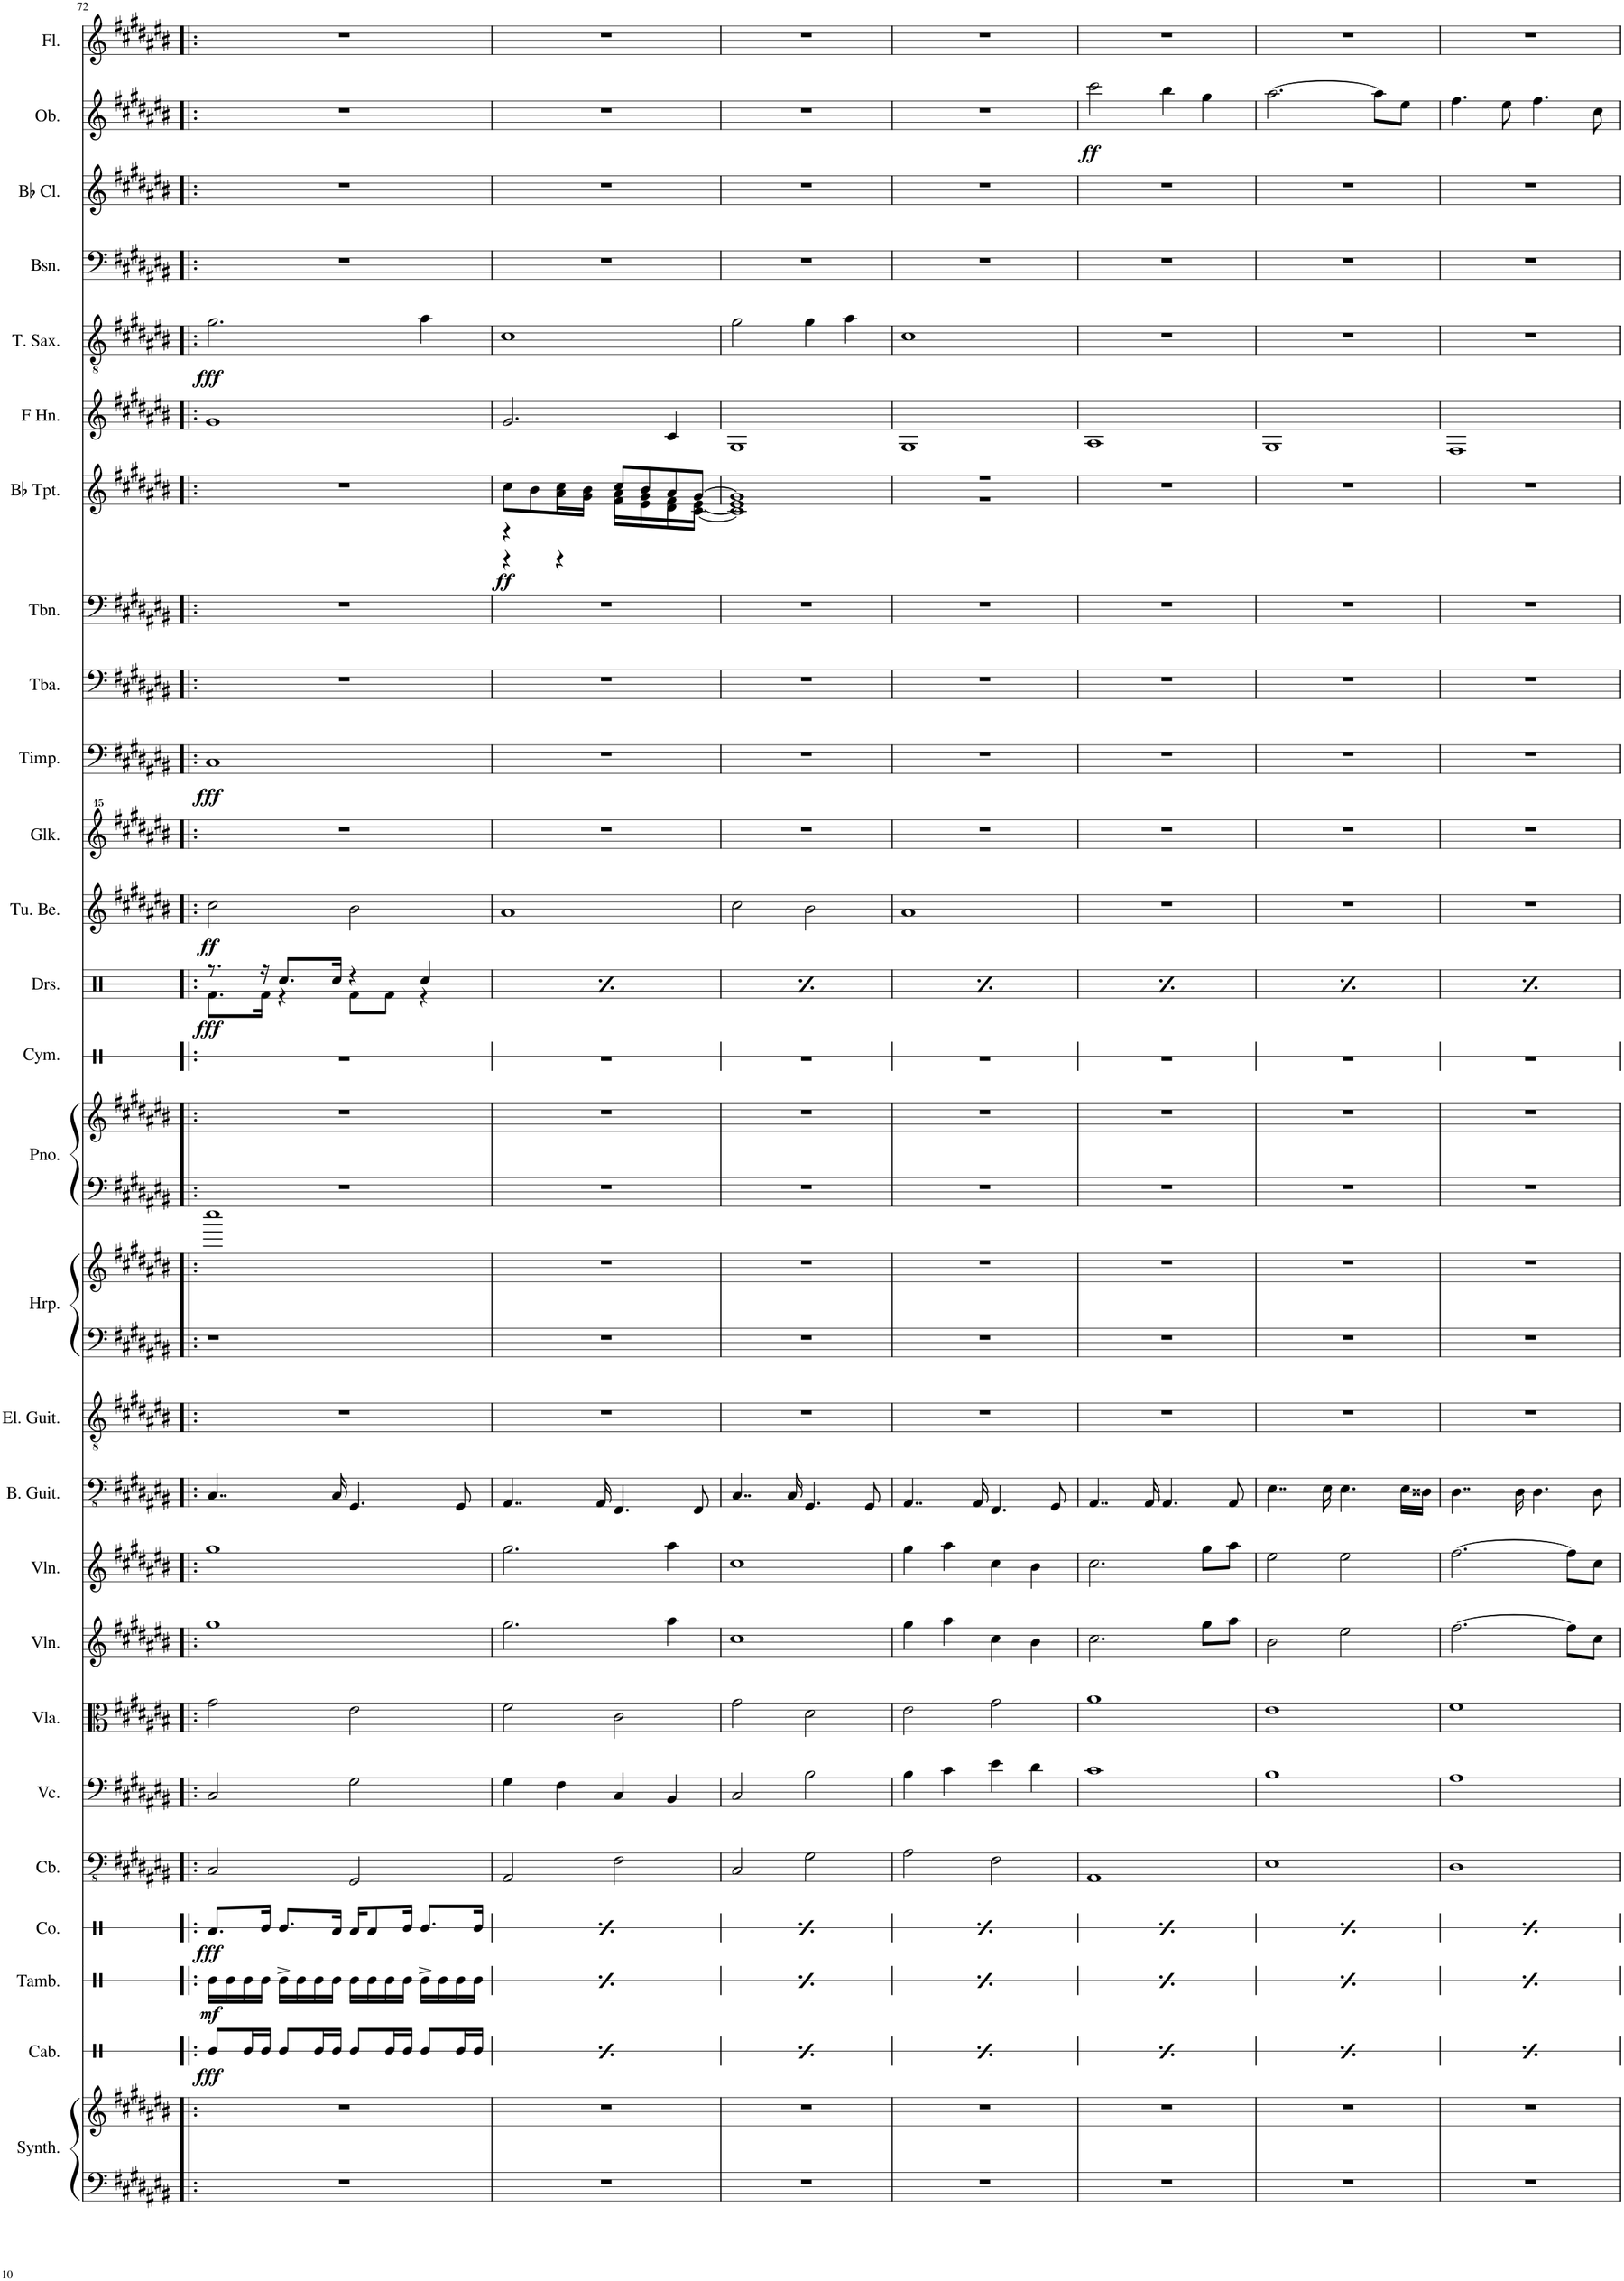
**kern	**kern	**kern	**dynam	**kern	**dynam	**kern	**dynam	**kern	**kern	**kern	**kern	**kern	**kern	**kern	**kern	**kern	**kern	**kern	**kern	**kern	**dynam	**kern	**dynam	**kern	**kern	**dynam	**kern	**kern	**kern	**dynam	**kern	**kern	**dynam	**kern	**kern	**kern	**dynam	**kern
*part27	*part27	*part26	*part26	*part25	*part25	*part24	*part24	*part23	*part22	*part21	*part20	*part19	*part18	*part17	*part16	*part16	*part15	*part15	*part14	*part13	*part13	*part12	*part12	*part11	*part10	*part10	*part9	*part8	*part7	*part7	*part6	*part5	*part5	*part4	*part3	*part2	*part2	*part1
*staff30	*staff29	*staff28	*staff28	*staff27	*staff27	*staff26	*staff26	*staff25	*staff24	*staff23	*staff22	*staff21	*staff20	*staff19	*staff18	*staff17	*staff16	*staff15	*staff14	*staff13	*staff13	*staff12	*staff12	*staff11	*staff10	*staff10	*staff9	*staff8	*staff7	*staff7	*staff6	*staff5	*staff5	*staff4	*staff3	*staff2	*staff2	*staff1
*I"Warm Synthesizer	*	*I"Cabasa	*	*I"Tambourine	*	*I"Congas	*	*I"Contrabass	*I"Violoncello	*I"Viola	*I"Violin	*I"Violin	*I"Bass Guitar	*I"Electric Guitar	*I"Harp	*	*I"Piano	*	*I"Cymbal	*I"Drumset	*	*I"Tubular Bells	*	*I"Glockenspiel	*I"Timpani	*	*I"Tuba	*I"Trombone	*I"Bb Trumpet	*	*I"Horn in F	*I"Tenor Saxophone	*	*I"Bassoon	*I"Bb Clarinet	*I"Oboe	*	*I"Flute
*I'Synth.	*	*I'Cab.	*	*I'Tamb.	*	*I'Co.	*	*I'Cb.	*I'Vc.	*I'Vla.	*I'Vln.	*I'Vln.	*I'B. Guit.	*I'El. Guit.	*I'Hrp.	*	*I'Pno.	*	*I'Cym.	*I'Drs.	*	*I'Tu. Be.	*	*I'Glk.	*I'Timp.	*	*I'Tba.	*I'Tbn.	*I'Bb Tpt.	*	*	*I'T. Sax.	*	*I'Bsn.	*I'Bb Cl.	*I'Ob.	*	*I'Fl.
!!LO:PB:g=z
*clefF4	*clefG2	*clefX	*	*clefX	*	*clefX	*	*clefFv4	*clefF4	*clefC3	*clefG2	*clefG2	*clefFv4	*clefGv2	*clefF4	*clefG2	*clefF4	*clefG2	*clefX	*clefX	*	*clefG2	*	*clefG^^2	*clefF4	*	*clefF4	*clefF4	*clefG2	*	*clefG2	*clefGv2	*	*clefF4	*clefG2	*clefG2	*	*clefG2
*	*	*	*	*	*	*	*	*	*	*	*	*	*	*	*	*	*	*	*	*	*	*	*	*	*	*	*	*	*ITrd1c2	*	*ITrd4c7	*ITrd8c14	*	*	*ITrd1c2	*	*	*
*k[f#c#g#d#a#e#b#]	*k[f#c#g#d#a#e#b#]	*k[]	*	*k[]	*	*k[]	*	*k[f#c#g#d#a#e#b#]	*k[f#c#g#d#a#e#b#]	*k[f#c#g#d#a#e#b#]	*k[f#c#g#d#a#e#b#]	*k[f#c#g#d#a#e#b#]	*k[f#c#g#d#a#e#b#]	*k[f#c#g#d#a#e#b#]	*k[f#c#g#d#a#e#b#]	*k[f#c#g#d#a#e#b#]	*k[f#c#g#d#a#e#b#]	*k[f#c#g#d#a#e#b#]	*k[]	*k[]	*	*k[f#c#g#d#a#e#b#]	*	*k[f#c#g#d#a#e#b#]	*k[f#c#g#d#a#e#b#]	*	*k[f#c#g#d#a#e#b#]	*k[f#c#g#d#a#e#b#]	*k[f#c#g#d#a#e#b#]	*	*k[f#c#g#d#a#e#b#]	*k[f#c#g#d#a#e#b#]	*	*k[f#c#g#d#a#e#b#]	*k[f#c#g#d#a#e#b#]	*k[f#c#g#d#a#e#b#]	*	*k[f#c#g#d#a#e#b#]
*M4/4	*M4/4	*M4/4	*	*M4/4	*	*M4/4	*	*M4/4	*M4/4	*M4/4	*M4/4	*M4/4	*M4/4	*M4/4	*M4/4	*M4/4	*M4/4	*M4/4	*M4/4	*M4/4	*	*M4/4	*	*M4/4	*M4/4	*	*M4/4	*M4/4	*M4/4	*	*M4/4	*M4/4	*	*M4/4	*M4/4	*M4/4	*	*M4/4
=72!|:	=72!|:	=72!|:	=72!|:	=72!|:	=72!|:	=72!|:	=72!|:	=72!|:	=72!|:	=72!|:	=72!|:	=72!|:	=72!|:	=72!|:	=72!|:	=72!|:	=72!|:	=72!|:	=72!|:	=72!|:	=72!|:	=72!|:	=72!|:	=72!|:	=72!|:	=72!|:	=72!|:	=72!|:	=72!|:	=72!|:	=72!|:	=72!|:	=72!|:	=72!|:	=72!|:	=72!|:	=72!|:	=72!|:
*	*	*	*	*	*	*	*	*	*	*	*	*	*	*	*	*	*	*	*	*^	*	*	*	*	*	*	*	*	*	*	*	*	*	*	*	*	*	*
!	!	!	!LO:DY:b	!	!LO:DY:b	!	!LO:DY:b	!	!	!	!	!	!	!	!	!	!	!	!	!	!	!LO:DY:b	!	!LO:DY:b	!	!	!LO:DY:b	!	!	!	!	!	!	!LO:DY:b	!	!	!	!	!
1r	1r	8Re/L	fff	16Re\LL	mf	8.Rd/L	fff	2CC#/	2C#/	2g#\	1gg#	1gg#	4..CC#/	1r	1r	1cccc#	1r	1r	1r	8.r	8.Rf\L	fff	2cc#\	ff	1r	1C#	fff	1r	1r	1r	.	1g#	2.g#\	fff	1r	1r	1r	.	1r
.	.	.	.	16Re\	.	.	.	.	.	.	.	.	.	.	.	.	.	.	.	.	.	.	.	.	.	.	.	.	.	.	.	.	.	.	.	.	.	.	.
.	.	16Re/L	.	16Re\	.	.	.	.	.	.	.	.	.	.	.	.	.	.	.	.	.	.	.	.	.	.	.	.	.	.	.	.	.	.	.	.	.	.	.
.	.	16Re/JJ	.	16Re\JJ	.	16Re/Jk	.	.	.	.	.	.	.	.	.	.	.	.	.	16r	16Rf\Jk	.	.	.	.	.	.	.	.	.	.	.	.	.	.	.	.	.	.
.	.	8Re/L	.	16Re^\LL	.	8.Re/L	.	.	.	.	.	.	.	.	.	.	.	.	.	8.Rcc/L	4r	.	.	.	.	.	.	.	.	.	.	.	.	.	.	.	.	.	.
.	.	.	.	16Re\	.	.	.	.	.	.	.	.	.	.	.	.	.	.	.	.	.	.	.	.	.	.	.	.	.	.	.	.	.	.	.	.	.	.	.
.	.	16Re/L	.	16Re\	.	.	.	.	.	.	.	.	.	.	.	.	.	.	.	.	.	.	.	.	.	.	.	.	.	.	.	.	.	.	.	.	.	.	.
.	.	16Re/JJ	.	16Re\JJ	.	16Rd/Jk	.	.	.	.	.	.	16CC#/	.	.	.	.	.	.	16Rcc/Jk	.	.	.	.	.	.	.	.	.	.	.	.	.	.	.	.	.	.	.
.	.	8Re/L	.	16Re\LL	.	16Rd/KL	.	2GGG#/	2G#\	2e#\	.	.	4.GGG#/	.	.	.	.	.	.	4r	8Rf\L	.	2b#\	.	.	.	.	.	.	.	.	.	.	.	.	.	.	.	.
.	.	.	.	16Re\	.	8Rd/	.	.	.	.	.	.	.	.	.	.	.	.	.	.	.	.	.	.	.	.	.	.	.	.	.	.	.	.	.	.	.	.	.
.	.	16Re/L	.	16Re\	.	.	.	.	.	.	.	.	.	.	.	.	.	.	.	.	8Rf\J	.	.	.	.	.	.	.	.	.	.	.	.	.	.	.	.	.	.
.	.	16Re/JJ	.	16Re\JJ	.	16Re/Jk	.	.	.	.	.	.	.	.	.	.	.	.	.	.	.	.	.	.	.	.	.	.	.	.	.	.	.	.	.	.	.	.	.
.	.	8Re/L	.	16Re^\LL	.	8.Re/L	.	.	.	.	.	.	.	.	.	.	.	.	.	4Rcc/	4r	.	.	.	.	.	.	.	.	.	.	.	4a#\	.	.	.	.	.	.
.	.	.	.	16Re\	.	.	.	.	.	.	.	.	.	.	.	.	.	.	.	.	.	.	.	.	.	.	.	.	.	.	.	.	.	.	.	.	.	.	.
.	.	16Re/L	.	16Re\	.	.	.	.	.	.	.	.	8GGG#/	.	.	.	.	.	.	.	.	.	.	.	.	.	.	.	.	.	.	.	.	.	.	.	.	.	.
.	.	16Re/JJ	.	16Re\JJ	.	16Re/Jk	.	.	.	.	.	.	.	.	.	.	.	.	.	.	.	.	.	.	.	.	.	.	.	.	.	.	.	.	.	.	.	.	.
=73	=73	=73	=73	=73	=73	=73	=73	=73	=73	=73	=73	=73	=73	=73	=73	=73	=73	=73	=73	=73	=73	=73	=73	=73	=73	=73	=73	=73	=73	=73	=73	=73	=73	=73	=73	=73	=73	=73	=73
*	*	*	*	*	*	*	*	*	*	*	*	*	*	*	*	*	*	*	*	*	*	*	*	*	*	*	*	*	*	*^	*	*	*	*	*	*	*	*	*
*	*	*	*	*	*	*	*	*	*	*	*	*	*	*	*	*	*	*	*	*	*	*	*	*	*	*	*	*	*	*	*^	*	*	*	*	*	*	*	*	*
!	!	!	!LO:DY:b	!	!LO:DY:b	!	!LO:DY:b	!	!	!	!	!	!	!	!	!	!	!	!	!	!	!LO:DY:b	!	!	!	!	!	!	!	!	!	!	!LO:DY:b	!	!	!	!	!	!	!	!
1r	1r	8Re/L	fff	16Re\LL	mf	8.Rd/L	fff	2AAA#/	4G#\	2f#\	2.gg#\	2.gg#\	4..AAA#/	1r	1r	1r	1r	1r	1r	8.r	8.Rf\L	fff	1a#	.	1r	1r	.	1r	1r	8cc#\L	4r	4r	ff	2.g#/	1c#	.	1r	1r	1r	.	1r
.	.	.	.	16Re\	.	.	.	.	.	.	.	.	.	.	.	.	.	.	.	.	.	.	.	.	.	.	.	.	.	.	.	.	.	.	.	.	.	.	.	.	.
.	.	16Re/L	.	16Re\	.	.	.	.	.	.	.	.	.	.	.	.	.	.	.	.	.	.	.	.	.	.	.	.	.	8b#\	.	.	.	.	.	.	.	.	.	.	.
.	.	16Re/JJ	.	16Re\JJ	.	16Re/Jk	.	.	.	.	.	.	.	.	.	.	.	.	.	16r	16Rf\Jk	.	.	.	.	.	.	.	.	.	.	.	.	.	.	.	.	.	.	.	.
.	.	8Re/L	.	16Re^\LL	.	8.Re/L	.	.	4F#\	.	.	.	.	.	.	.	.	.	.	8.Rcc/L	4r	.	.	.	.	.	.	.	.	8a#\	8cc#\L	4r	.	.	.	.	.	.	.	.	.
.	.	.	.	16Re\	.	.	.	.	.	.	.	.	.	.	.	.	.	.	.	.	.	.	.	.	.	.	.	.	.	.	.	.	.	.	.	.	.	.	.	.	.
.	.	16Re/L	.	16Re\	.	.	.	.	.	.	.	.	.	.	.	.	.	.	.	.	.	.	.	.	.	.	.	.	.	8g#\J	8b#\J	.	.	.	.	.	.	.	.	.	.
.	.	16Re/JJ	.	16Re\JJ	.	16Rd/Jk	.	.	.	.	.	.	16AAA#/	.	.	.	.	.	.	16Rcc/Jk	.	.	.	.	.	.	.	.	.	.	.	.	.	.	.	.	.	.	.	.	.
.	.	8Re/L	.	16Re\LL	.	16Rd/KL	.	2FF#\	4C#/	2c#\	.	.	4.FFF#/	.	.	.	.	.	.	4r	8Rf\L	.	.	.	.	.	.	.	.	8f#\L	8a#\L	8cc#/L	.	.	.	.	.	.	.	.	.
.	.	.	.	16Re\	.	8Rd/	.	.	.	.	.	.	.	.	.	.	.	.	.	.	.	.	.	.	.	.	.	.	.	.	.	.	.	.	.	.	.	.	.	.	.
.	.	16Re/L	.	16Re\	.	.	.	.	.	.	.	.	.	.	.	.	.	.	.	.	8Rf\J	.	.	.	.	.	.	.	.	8e#\	8g#\	8b#/	.	.	.	.	.	.	.	.	.
.	.	16Re/JJ	.	16Re\JJ	.	16Re/Jk	.	.	.	.	.	.	.	.	.	.	.	.	.	.	.	.	.	.	.	.	.	.	.	.	.	.	.	.	.	.	.	.	.	.	.
.	.	8Re/L	.	16Re^\LL	.	8.Re/L	.	.	4BB#/	.	4aa#\	4aa#\	.	.	.	.	.	.	.	4Rcc/	4r	.	.	.	.	.	.	.	.	8d#\	8f#\	8a#/	.	4c#/	.	.	.	.	.	.	.
.	.	.	.	16Re\	.	.	.	.	.	.	.	.	.	.	.	.	.	.	.	.	.	.	.	.	.	.	.	.	.	.	.	.	.	.	.	.	.	.	.	.	.
.	.	16Re/L	.	16Re\	.	.	.	.	.	.	.	.	8FFF#/	.	.	.	.	.	.	.	.	.	.	.	.	.	.	.	.	[8c#\J	[8e#\J	[8g#/J	.	.	.	.	.	.	.	.	.
.	.	16Re/JJ	.	16Re\JJ	.	16Re/Jk	.	.	.	.	.	.	.	.	.	.	.	.	.	.	.	.	.	.	.	.	.	.	.	.	.	.	.	.	.	.	.	.	.	.	.
=74	=74	=74	=74	=74	=74	=74	=74	=74	=74	=74	=74	=74	=74	=74	=74	=74	=74	=74	=74	=74	=74	=74	=74	=74	=74	=74	=74	=74	=74	=74	=74	=74	=74	=74	=74	=74	=74	=74	=74	=74	=74
!	!	!	!LO:DY:b	!	!LO:DY:b	!	!LO:DY:b	!	!	!	!	!	!	!	!	!	!	!	!	!	!	!LO:DY:b	!	!	!	!	!	!	!	!	!	!	!	!	!	!	!	!	!	!	!
1r	1r	8Re/L	fff	16Re\LL	mf	8.Rd/L	fff	2CC#/	2C#/	2g#\	1cc#	1cc#	4..CC#/	1r	1r	1r	1r	1r	1r	8.r	8.Rf\L	fff	2cc#\	.	1r	1r	.	1r	1r	1c#]	1e#]	1g#]	.	1G#	2g#\	.	1r	1r	1r	.	1r
.	.	.	.	16Re\	.	.	.	.	.	.	.	.	.	.	.	.	.	.	.	.	.	.	.	.	.	.	.	.	.	.	.	.	.	.	.	.	.	.	.	.	.
.	.	16Re/L	.	16Re\	.	.	.	.	.	.	.	.	.	.	.	.	.	.	.	.	.	.	.	.	.	.	.	.	.	.	.	.	.	.	.	.	.	.	.	.	.
.	.	16Re/JJ	.	16Re\JJ	.	16Re/Jk	.	.	.	.	.	.	.	.	.	.	.	.	.	16r	16Rf\Jk	.	.	.	.	.	.	.	.	.	.	.	.	.	.	.	.	.	.	.	.
.	.	8Re/L	.	16Re^\LL	.	8.Re/L	.	.	.	.	.	.	.	.	.	.	.	.	.	8.Rcc/L	4r	.	.	.	.	.	.	.	.	.	.	.	.	.	.	.	.	.	.	.	.
.	.	.	.	16Re\	.	.	.	.	.	.	.	.	.	.	.	.	.	.	.	.	.	.	.	.	.	.	.	.	.	.	.	.	.	.	.	.	.	.	.	.	.
.	.	16Re/L	.	16Re\	.	.	.	.	.	.	.	.	.	.	.	.	.	.	.	.	.	.	.	.	.	.	.	.	.	.	.	.	.	.	.	.	.	.	.	.	.
.	.	16Re/JJ	.	16Re\JJ	.	16Rd/Jk	.	.	.	.	.	.	16CC#/	.	.	.	.	.	.	16Rcc/Jk	.	.	.	.	.	.	.	.	.	.	.	.	.	.	.	.	.	.	.	.	.
.	.	8Re/L	.	16Re\LL	.	16Rd/KL	.	2GG#\	2B#\	2d#\	.	.	4.GGG#/	.	.	.	.	.	.	4r	8Rf\L	.	2b#\	.	.	.	.	.	.	.	.	.	.	.	4g#\	.	.	.	.	.	.
.	.	.	.	16Re\	.	8Rd/	.	.	.	.	.	.	.	.	.	.	.	.	.	.	.	.	.	.	.	.	.	.	.	.	.	.	.	.	.	.	.	.	.	.	.
.	.	16Re/L	.	16Re\	.	.	.	.	.	.	.	.	.	.	.	.	.	.	.	.	8Rf\J	.	.	.	.	.	.	.	.	.	.	.	.	.	.	.	.	.	.	.	.
.	.	16Re/JJ	.	16Re\JJ	.	16Re/Jk	.	.	.	.	.	.	.	.	.	.	.	.	.	.	.	.	.	.	.	.	.	.	.	.	.	.	.	.	.	.	.	.	.	.	.
.	.	8Re/L	.	16Re^\LL	.	8.Re/L	.	.	.	.	.	.	.	.	.	.	.	.	.	4Rcc/	4r	.	.	.	.	.	.	.	.	.	.	.	.	.	4a#\	.	.	.	.	.	.
.	.	.	.	16Re\	.	.	.	.	.	.	.	.	.	.	.	.	.	.	.	.	.	.	.	.	.	.	.	.	.	.	.	.	.	.	.	.	.	.	.	.	.
.	.	16Re/L	.	16Re\	.	.	.	.	.	.	.	.	8GGG#/	.	.	.	.	.	.	.	.	.	.	.	.	.	.	.	.	.	.	.	.	.	.	.	.	.	.	.	.
.	.	16Re/JJ	.	16Re\JJ	.	16Re/Jk	.	.	.	.	.	.	.	.	.	.	.	.	.	.	.	.	.	.	.	.	.	.	.	.	.	.	.	.	.	.	.	.	.	.	.
*	*	*	*	*	*	*	*	*	*	*	*	*	*	*	*	*	*	*	*	*	*	*	*	*	*	*	*	*	*	*	*v	*v	*	*	*	*	*	*	*	*	*
=75	=75	=75	=75	=75	=75	=75	=75	=75	=75	=75	=75	=75	=75	=75	=75	=75	=75	=75	=75	=75	=75	=75	=75	=75	=75	=75	=75	=75	=75	=75	=75	=75	=75	=75	=75	=75	=75	=75	=75	=75
!	!	!	!LO:DY:b	!	!LO:DY:b	!	!LO:DY:b	!	!	!	!	!	!	!	!	!	!	!	!	!	!	!LO:DY:b	!	!	!	!	!	!	!	!	!	!	!	!	!	!	!	!	!	!
1r	1r	8Re/L	fff	16Re\LL	mf	8.Rd/L	fff	2AA#\	4B#\	2e#\	4gg#\	4gg#\	4..AAA#/	1r	1r	1r	1r	1r	1r	8.r	8.Rf\L	fff	1a#	.	1r	1r	.	1r	1r	1r	1r	.	1G#	1c#	.	1r	1r	1r	.	1r
.	.	.	.	16Re\	.	.	.	.	.	.	.	.	.	.	.	.	.	.	.	.	.	.	.	.	.	.	.	.	.	.	.	.	.	.	.	.	.	.	.	.
.	.	16Re/L	.	16Re\	.	.	.	.	.	.	.	.	.	.	.	.	.	.	.	.	.	.	.	.	.	.	.	.	.	.	.	.	.	.	.	.	.	.	.	.
.	.	16Re/JJ	.	16Re\JJ	.	16Re/Jk	.	.	.	.	.	.	.	.	.	.	.	.	.	16r	16Rf\Jk	.	.	.	.	.	.	.	.	.	.	.	.	.	.	.	.	.	.	.
.	.	8Re/L	.	16Re^\LL	.	8.Re/L	.	.	4c#\	.	4aa#\	4aa#\	.	.	.	.	.	.	.	8.Rcc/L	4r	.	.	.	.	.	.	.	.	.	.	.	.	.	.	.	.	.	.	.
.	.	.	.	16Re\	.	.	.	.	.	.	.	.	.	.	.	.	.	.	.	.	.	.	.	.	.	.	.	.	.	.	.	.	.	.	.	.	.	.	.	.
.	.	16Re/L	.	16Re\	.	.	.	.	.	.	.	.	.	.	.	.	.	.	.	.	.	.	.	.	.	.	.	.	.	.	.	.	.	.	.	.	.	.	.	.
.	.	16Re/JJ	.	16Re\JJ	.	16Rd/Jk	.	.	.	.	.	.	16AAA#/	.	.	.	.	.	.	16Rcc/Jk	.	.	.	.	.	.	.	.	.	.	.	.	.	.	.	.	.	.	.	.
.	.	8Re/L	.	16Re\LL	.	16Rd/KL	.	2FF#\	4e#\	2g#\	4cc#\	4cc#\	4.FFF#/	.	.	.	.	.	.	4r	8Rf\L	.	.	.	.	.	.	.	.	.	.	.	.	.	.	.	.	.	.	.
.	.	.	.	16Re\	.	8Rd/	.	.	.	.	.	.	.	.	.	.	.	.	.	.	.	.	.	.	.	.	.	.	.	.	.	.	.	.	.	.	.	.	.	.
.	.	16Re/L	.	16Re\	.	.	.	.	.	.	.	.	.	.	.	.	.	.	.	.	8Rf\J	.	.	.	.	.	.	.	.	.	.	.	.	.	.	.	.	.	.	.
.	.	16Re/JJ	.	16Re\JJ	.	16Re/Jk	.	.	.	.	.	.	.	.	.	.	.	.	.	.	.	.	.	.	.	.	.	.	.	.	.	.	.	.	.	.	.	.	.	.
.	.	8Re/L	.	16Re^\LL	.	8.Re/L	.	.	4d#\	.	4b#\	4b#\	.	.	.	.	.	.	.	4Rcc/	4r	.	.	.	.	.	.	.	.	.	.	.	.	.	.	.	.	.	.	.
.	.	.	.	16Re\	.	.	.	.	.	.	.	.	.	.	.	.	.	.	.	.	.	.	.	.	.	.	.	.	.	.	.	.	.	.	.	.	.	.	.	.
.	.	16Re/L	.	16Re\	.	.	.	.	.	.	.	.	8GGG#/	.	.	.	.	.	.	.	.	.	.	.	.	.	.	.	.	.	.	.	.	.	.	.	.	.	.	.
.	.	16Re/JJ	.	16Re\JJ	.	16Re/Jk	.	.	.	.	.	.	.	.	.	.	.	.	.	.	.	.	.	.	.	.	.	.	.	.	.	.	.	.	.	.	.	.	.	.
*	*	*	*	*	*	*	*	*	*	*	*	*	*	*	*	*	*	*	*	*	*	*	*	*	*	*	*	*	*	*v	*v	*	*	*	*	*	*	*	*	*
=76	=76	=76	=76	=76	=76	=76	=76	=76	=76	=76	=76	=76	=76	=76	=76	=76	=76	=76	=76	=76	=76	=76	=76	=76	=76	=76	=76	=76	=76	=76	=76	=76	=76	=76	=76	=76	=76	=76	=76
!	!	!	!LO:DY:b	!	!LO:DY:b	!	!LO:DY:b	!	!	!	!	!	!	!	!	!	!	!	!	!	!	!LO:DY:b	!	!	!	!	!	!	!	!	!	!	!	!	!	!	!	!LO:DY:b	!
1r	1r	8Re/L	fff	16Re\LL	mf	8.Rd/L	fff	1AAA#	1c#	1a#	2.cc#\	2.cc#\	4..AAA#/	1r	1r	1r	1r	1r	1r	8.r	8.Rf\L	fff	1r	.	1r	1r	.	1r	1r	1r	.	1A#	1r	.	1r	1r	2ccc#\	ff	1r
.	.	.	.	16Re\	.	.	.	.	.	.	.	.	.	.	.	.	.	.	.	.	.	.	.	.	.	.	.	.	.	.	.	.	.	.	.	.	.	.	.
.	.	16Re/L	.	16Re\	.	.	.	.	.	.	.	.	.	.	.	.	.	.	.	.	.	.	.	.	.	.	.	.	.	.	.	.	.	.	.	.	.	.	.
.	.	16Re/JJ	.	16Re\JJ	.	16Re/Jk	.	.	.	.	.	.	.	.	.	.	.	.	.	16r	16Rf\Jk	.	.	.	.	.	.	.	.	.	.	.	.	.	.	.	.	.	.
.	.	8Re/L	.	16Re^\LL	.	8.Re/L	.	.	.	.	.	.	.	.	.	.	.	.	.	8.Rcc/L	4r	.	.	.	.	.	.	.	.	.	.	.	.	.	.	.	.	.	.
.	.	.	.	16Re\	.	.	.	.	.	.	.	.	.	.	.	.	.	.	.	.	.	.	.	.	.	.	.	.	.	.	.	.	.	.	.	.	.	.	.
.	.	16Re/L	.	16Re\	.	.	.	.	.	.	.	.	.	.	.	.	.	.	.	.	.	.	.	.	.	.	.	.	.	.	.	.	.	.	.	.	.	.	.
.	.	16Re/JJ	.	16Re\JJ	.	16Rd/Jk	.	.	.	.	.	.	16AAA#/	.	.	.	.	.	.	16Rcc/Jk	.	.	.	.	.	.	.	.	.	.	.	.	.	.	.	.	.	.	.
.	.	8Re/L	.	16Re\LL	.	16Rd/KL	.	.	.	.	.	.	4.AAA#/	.	.	.	.	.	.	4r	8Rf\L	.	.	.	.	.	.	.	.	.	.	.	.	.	.	.	4bb#\	.	.
.	.	.	.	16Re\	.	8Rd/	.	.	.	.	.	.	.	.	.	.	.	.	.	.	.	.	.	.	.	.	.	.	.	.	.	.	.	.	.	.	.	.	.
.	.	16Re/L	.	16Re\	.	.	.	.	.	.	.	.	.	.	.	.	.	.	.	.	8Rf\J	.	.	.	.	.	.	.	.	.	.	.	.	.	.	.	.	.	.
.	.	16Re/JJ	.	16Re\JJ	.	16Re/Jk	.	.	.	.	.	.	.	.	.	.	.	.	.	.	.	.	.	.	.	.	.	.	.	.	.	.	.	.	.	.	.	.	.
.	.	8Re/L	.	16Re^\LL	.	8.Re/L	.	.	.	.	8gg#\L	8gg#\L	.	.	.	.	.	.	.	4Rcc/	4r	.	.	.	.	.	.	.	.	.	.	.	.	.	.	.	4gg#\	.	.
.	.	.	.	16Re\	.	.	.	.	.	.	.	.	.	.	.	.	.	.	.	.	.	.	.	.	.	.	.	.	.	.	.	.	.	.	.	.	.	.	.
.	.	16Re/L	.	16Re\	.	.	.	.	.	.	8aa#\J	8aa#\J	8AAA#/	.	.	.	.	.	.	.	.	.	.	.	.	.	.	.	.	.	.	.	.	.	.	.	.	.	.
.	.	16Re/JJ	.	16Re\JJ	.	16Re/Jk	.	.	.	.	.	.	.	.	.	.	.	.	.	.	.	.	.	.	.	.	.	.	.	.	.	.	.	.	.	.	.	.	.
=77	=77	=77	=77	=77	=77	=77	=77	=77	=77	=77	=77	=77	=77	=77	=77	=77	=77	=77	=77	=77	=77	=77	=77	=77	=77	=77	=77	=77	=77	=77	=77	=77	=77	=77	=77	=77	=77	=77	=77
!	!	!	!LO:DY:b	!	!LO:DY:b	!	!LO:DY:b	!	!	!	!	!	!	!	!	!	!	!	!	!	!	!LO:DY:b	!	!	!	!	!	!	!	!	!	!	!	!	!	!	!	!	!
1r	1r	8Re/L	fff	16Re\LL	mf	8.Rd/L	fff	1EE#	1B#	1e#	2b#\	2ee#\	4..EE#\	1r	1r	1r	1r	1r	1r	8.r	8.Rf\L	fff	1r	.	1r	1r	.	1r	1r	1r	.	1G#	1r	.	1r	1r	[2.aa#\	.	1r
.	.	.	.	16Re\	.	.	.	.	.	.	.	.	.	.	.	.	.	.	.	.	.	.	.	.	.	.	.	.	.	.	.	.	.	.	.	.	.	.	.
.	.	16Re/L	.	16Re\	.	.	.	.	.	.	.	.	.	.	.	.	.	.	.	.	.	.	.	.	.	.	.	.	.	.	.	.	.	.	.	.	.	.	.
.	.	16Re/JJ	.	16Re\JJ	.	16Re/Jk	.	.	.	.	.	.	.	.	.	.	.	.	.	16r	16Rf\Jk	.	.	.	.	.	.	.	.	.	.	.	.	.	.	.	.	.	.
.	.	8Re/L	.	16Re^\LL	.	8.Re/L	.	.	.	.	.	.	.	.	.	.	.	.	.	8.Rcc/L	4r	.	.	.	.	.	.	.	.	.	.	.	.	.	.	.	.	.	.
.	.	.	.	16Re\	.	.	.	.	.	.	.	.	.	.	.	.	.	.	.	.	.	.	.	.	.	.	.	.	.	.	.	.	.	.	.	.	.	.	.
.	.	16Re/L	.	16Re\	.	.	.	.	.	.	.	.	.	.	.	.	.	.	.	.	.	.	.	.	.	.	.	.	.	.	.	.	.	.	.	.	.	.	.
.	.	16Re/JJ	.	16Re\JJ	.	16Rd/Jk	.	.	.	.	.	.	16EE#\	.	.	.	.	.	.	16Rcc/Jk	.	.	.	.	.	.	.	.	.	.	.	.	.	.	.	.	.	.	.
.	.	8Re/L	.	16Re\LL	.	16Rd/KL	.	.	.	.	2ee#\	2ee#\	4.EE#\	.	.	.	.	.	.	4r	8Rf\L	.	.	.	.	.	.	.	.	.	.	.	.	.	.	.	.	.	.
.	.	.	.	16Re\	.	8Rd/	.	.	.	.	.	.	.	.	.	.	.	.	.	.	.	.	.	.	.	.	.	.	.	.	.	.	.	.	.	.	.	.	.
.	.	16Re/L	.	16Re\	.	.	.	.	.	.	.	.	.	.	.	.	.	.	.	.	8Rf\J	.	.	.	.	.	.	.	.	.	.	.	.	.	.	.	.	.	.
.	.	16Re/JJ	.	16Re\JJ	.	16Re/Jk	.	.	.	.	.	.	.	.	.	.	.	.	.	.	.	.	.	.	.	.	.	.	.	.	.	.	.	.	.	.	.	.	.
.	.	8Re/L	.	16Re^\LL	.	8.Re/L	.	.	.	.	.	.	.	.	.	.	.	.	.	4Rcc/	4r	.	.	.	.	.	.	.	.	.	.	.	.	.	.	.	8aa#\L]	.	.
.	.	.	.	16Re\	.	.	.	.	.	.	.	.	.	.	.	.	.	.	.	.	.	.	.	.	.	.	.	.	.	.	.	.	.	.	.	.	.	.	.
.	.	16Re/L	.	16Re\	.	.	.	.	.	.	.	.	16EE#\LL	.	.	.	.	.	.	.	.	.	.	.	.	.	.	.	.	.	.	.	.	.	.	.	8ee#\J	.	.
.	.	16Re/JJ	.	16Re\JJ	.	16Re/Jk	.	.	.	.	.	.	16DD##X\JJ	.	.	.	.	.	.	.	.	.	.	.	.	.	.	.	.	.	.	.	.	.	.	.	.	.	.
=78	=78	=78	=78	=78	=78	=78	=78	=78	=78	=78	=78	=78	=78	=78	=78	=78	=78	=78	=78	=78	=78	=78	=78	=78	=78	=78	=78	=78	=78	=78	=78	=78	=78	=78	=78	=78	=78	=78	=78
!	!	!	!LO:DY:b	!	!LO:DY:b	!	!LO:DY:b	!	!	!	!	!	!	!	!	!	!	!	!	!	!	!LO:DY:b	!	!	!	!	!	!	!	!	!	!	!	!	!	!	!	!	!
1r	1r	8Re/L	fff	16Re\LL	mf	8.Rd/L	fff	1DD#	1A#	1f#	[2.ff#\	[2.ff#\	4..DD#\	1r	1r	1r	1r	1r	1r	8.r	8.Rf\L	fff	1r	.	1r	1r	.	1r	1r	1r	.	1F#	1r	.	1r	1r	4.ff#\	.	1r
.	.	.	.	16Re\	.	.	.	.	.	.	.	.	.	.	.	.	.	.	.	.	.	.	.	.	.	.	.	.	.	.	.	.	.	.	.	.	.	.	.
.	.	16Re/L	.	16Re\	.	.	.	.	.	.	.	.	.	.	.	.	.	.	.	.	.	.	.	.	.	.	.	.	.	.	.	.	.	.	.	.	.	.	.
.	.	16Re/JJ	.	16Re\JJ	.	16Re/Jk	.	.	.	.	.	.	.	.	.	.	.	.	.	16r	16Rf\Jk	.	.	.	.	.	.	.	.	.	.	.	.	.	.	.	.	.	.
.	.	8Re/L	.	16Re^\LL	.	8.Re/L	.	.	.	.	.	.	.	.	.	.	.	.	.	8.Rcc/L	4r	.	.	.	.	.	.	.	.	.	.	.	.	.	.	.	.	.	.
.	.	.	.	16Re\	.	.	.	.	.	.	.	.	.	.	.	.	.	.	.	.	.	.	.	.	.	.	.	.	.	.	.	.	.	.	.	.	.	.	.
.	.	16Re/L	.	16Re\	.	.	.	.	.	.	.	.	.	.	.	.	.	.	.	.	.	.	.	.	.	.	.	.	.	.	.	.	.	.	.	.	8ee#\	.	.
.	.	16Re/JJ	.	16Re\JJ	.	16Rd/Jk	.	.	.	.	.	.	16DD#\	.	.	.	.	.	.	16Rcc/Jk	.	.	.	.	.	.	.	.	.	.	.	.	.	.	.	.	.	.	.
.	.	8Re/L	.	16Re\LL	.	16Rd/KL	.	.	.	.	.	.	4.DD#\	.	.	.	.	.	.	4r	8Rf\L	.	.	.	.	.	.	.	.	.	.	.	.	.	.	.	4.ff#\	.	.
.	.	.	.	16Re\	.	8Rd/	.	.	.	.	.	.	.	.	.	.	.	.	.	.	.	.	.	.	.	.	.	.	.	.	.	.	.	.	.	.	.	.	.
.	.	16Re/L	.	16Re\	.	.	.	.	.	.	.	.	.	.	.	.	.	.	.	.	8Rf\J	.	.	.	.	.	.	.	.	.	.	.	.	.	.	.	.	.	.
.	.	16Re/JJ	.	16Re\JJ	.	16Re/Jk	.	.	.	.	.	.	.	.	.	.	.	.	.	.	.	.	.	.	.	.	.	.	.	.	.	.	.	.	.	.	.	.	.
.	.	8Re/L	.	16Re^\LL	.	8.Re/L	.	.	.	.	8ff#\L]	8ff#\L]	.	.	.	.	.	.	.	4Rcc/	4r	.	.	.	.	.	.	.	.	.	.	.	.	.	.	.	.	.	.
.	.	.	.	16Re\	.	.	.	.	.	.	.	.	.	.	.	.	.	.	.	.	.	.	.	.	.	.	.	.	.	.	.	.	.	.	.	.	.	.	.
.	.	16Re/L	.	16Re\	.	.	.	.	.	.	8cc#\J	8cc#\J	8DD#\	.	.	.	.	.	.	.	.	.	.	.	.	.	.	.	.	.	.	.	.	.	.	.	8cc#\	.	.
.	.	16Re/JJ	.	16Re\JJ	.	16Re/Jk	.	.	.	.	.	.	.	.	.	.	.	.	.	.	.	.	.	.	.	.	.	.	.	.	.	.	.	.	.	.	.	.	.
*	*	*	*	*	*	*	*	*	*	*	*	*	*	*	*	*	*	*	*	*v	*v	*	*	*	*	*	*	*	*	*	*	*	*	*	*	*	*	*	*
=	=	=	=	=	=	=	=	=	=	=	=	=	=	=	=	=	=	=	=	=	=	=	=	=	=	=	=	=	=	=	=	=	=	=	=	=	=	=
*-	*-	*-	*-	*-	*-	*-	*-	*-	*-	*-	*-	*-	*-	*-	*-	*-	*-	*-	*-	*-	*-	*-	*-	*-	*-	*-	*-	*-	*-	*-	*-	*-	*-	*-	*-	*-	*-	*-
